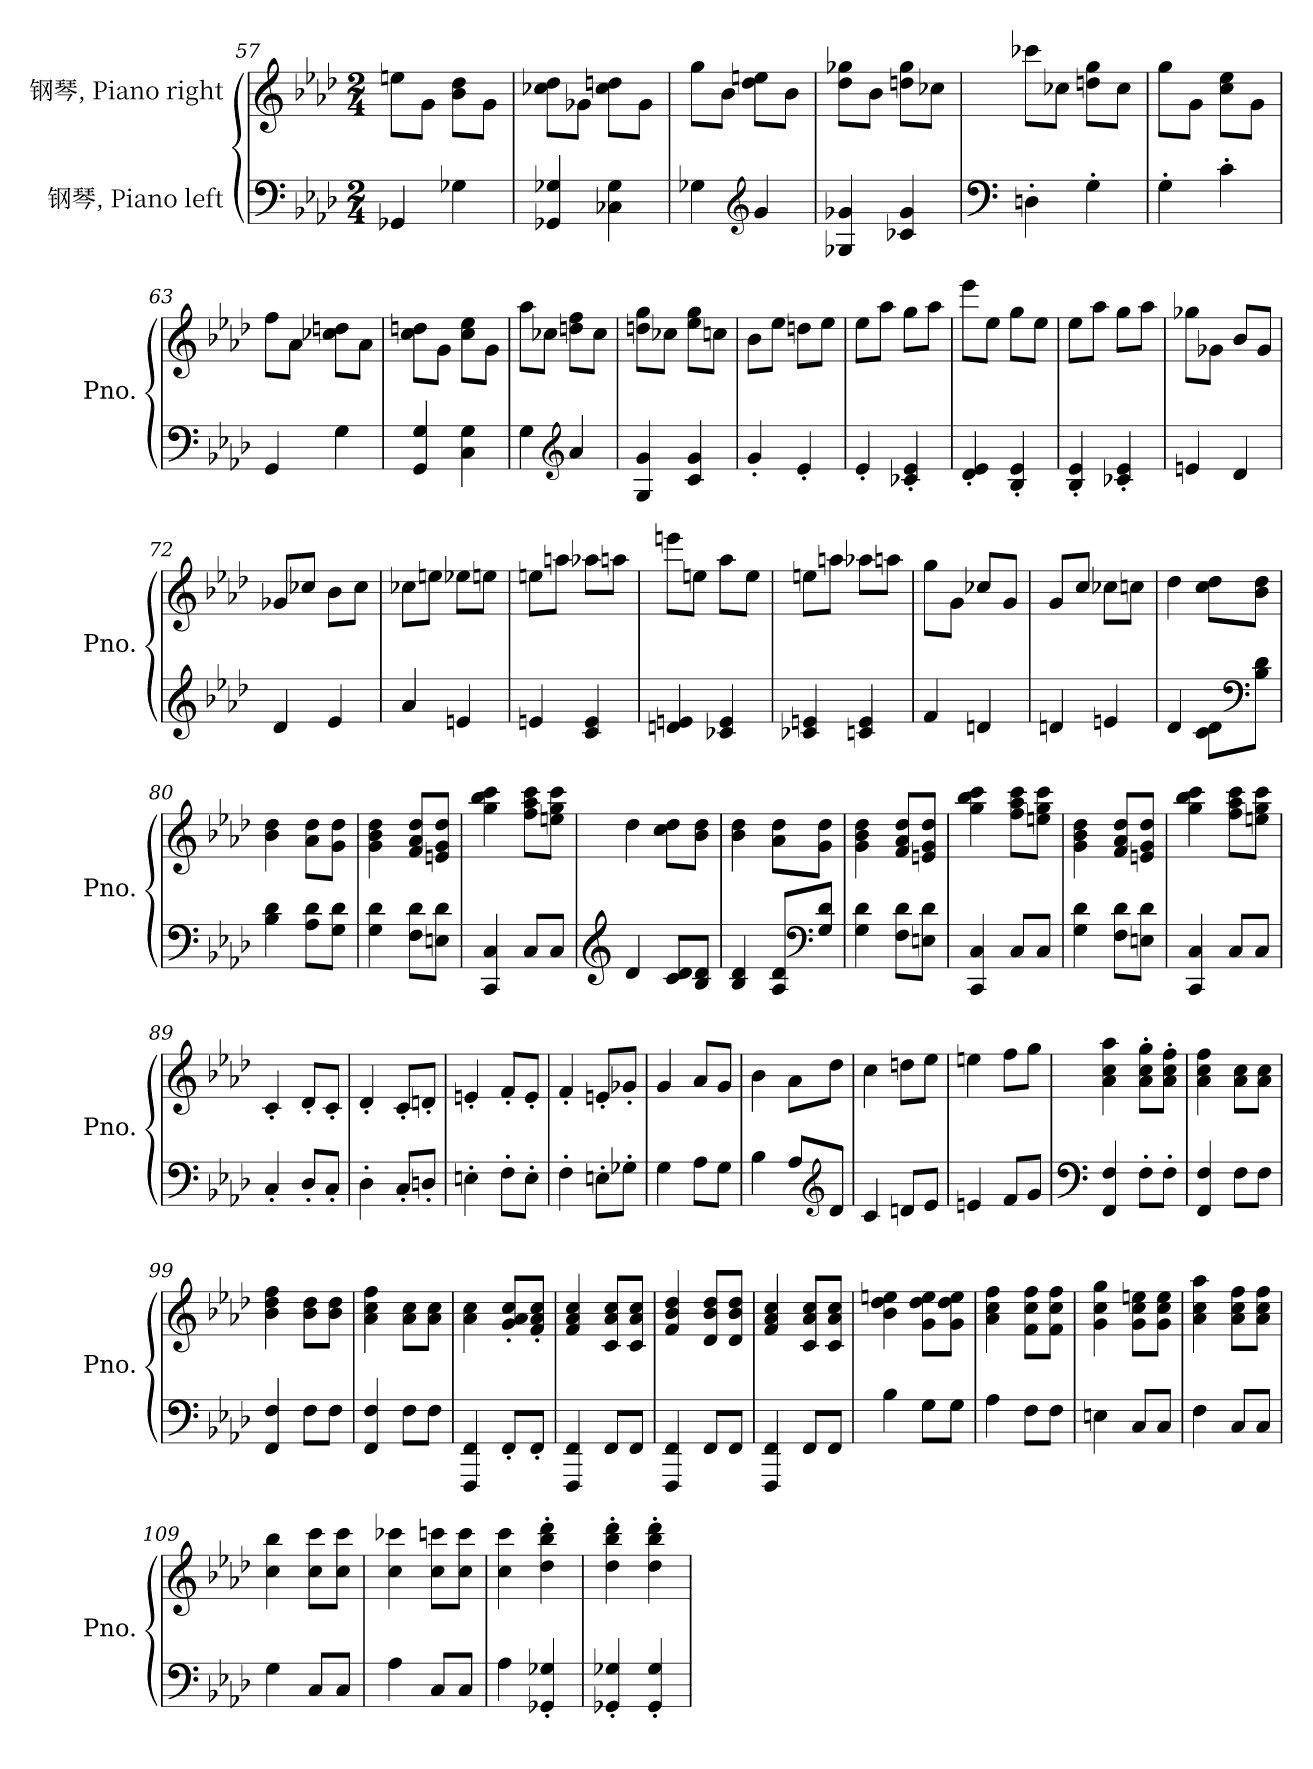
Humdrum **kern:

**kern	**kern
*part2	*part1
*staff2	*staff1
*I"钢琴, Piano left	*I"钢琴, Piano right
*I'Pno.	*I'Pno.
*clefF4	*clefG2
*k[b-e-a-d-]	*k[b-e-a-d-]
*M2/4	*M2/4
=57	=57
4GG-X/	8een\L
.	8g\J
4G-X\	8b-\ 8dd-\L
.	8g\J
=58	=58
4GG-X/ 4G-X/	8cc-X\ 8dd-\L
.	8g-X\J
4C-X\ 4G-\	8cc-\ 8ddn\L
.	8g-\J
=59	=59
*	*MM226
4G-X\	8gg\L
.	8b-\J
*clefG2	*
4g/	8dd-\ 8een\L
.	8b-\J
!!LO:LB:g=z
=60	=60
4G-X/ 4g-X/	8dd-\ 8gg-X\L
.	8b-\J
4c-X/ 4g-/	8ddn\ 8gg-\L
.	8cc-X\J
=61	=61
*clefF4	*
*	*MM226
4Dn'\	8ccc-X\L
.	8cc-X\J
4G'\	8ddn\ 8gg\L
.	8cc-\J
=62	=62
4G'\	8gg\L
.	8g\J
4c'\	8cc\ 8ee-\L
.	8g\J
=63	=63
4GG/	8ff\L
.	8a-\J
4G\	8cc-X\ 8ddn\L
.	8a-\J
=64	=64
4GG/ 4G/	8cc\ 8ddn\L
.	8g\J
4C\ 4G\	8cc\ 8ee-\L
.	8g\J
=65	=65
4G\	8aa-\L
.	8cc-X\J
*clefG2	*
4a-/	8ddn\ 8ff\L
.	8cc-\J
!!LO:LB:g=z
=66	=66
4G/ 4g/	8ddn\ 8gg\L
.	8cc-X\J
4c/ 4g/	8ee-\ 8gg\L
.	8ccn\J
=67	=67
*	*MM226
4g'/	8b-\L
.	8ee-\J
4e-'/	8ddn\L
.	8ee-\J
=68	=68
4e-'/	8ee-\L
.	8aa-\J
4c-X/' 4e-/'	8gg\L
.	8aa-\J
=69	=69
*	*MM226
4d-/' 4e-/'	8eee-\L
.	8ee-\J
4B-/' 4e-/'	8gg\L
.	8ee-\J
=70	=70
4B-/' 4e-/'	8ee-\L
.	8aa-\J
4c-X/' 4e-/'	8gg\L
.	8aa-\J
=71	=71
*	*MM226
4en/	8gg-X\L
.	8g-X\J
4d-/	8b-/L
.	8g-/J
=72	=72
4d-/	8g-X/L
.	8cc-X/J
4e-/	8b-\L
.	8cc-\J
!!LO:LB:g=z
=73	=73
4a-/	8cc-X\L
.	8een\J
4en/	8ee-X\L
.	8een\J
=74	=74
4en/	8een\L
.	8aan\J
4c/ 4e/	8aa-X\L
.	8aan\J
=75	=75
*	*MM226
4dn/ 4en/	8eeen\L
.	8een\J
4c-X/ 4e/	8aa-\L
.	8ee\J
=76	=76
4c-X/ 4en/	8een\L
.	8aan\J
4cn/ 4e/	8aa-X\L
.	8aan\J
=77	=77
4f/	8gg\L
.	8g\J
4dn/	8cc-X/L
.	8g/J
=78	=78
4dn/	8g/L
.	8cc/J
4en/	8cc-X\L
.	8ccn\J
!!LO:LB:g=z
=79	=79
*	*MM226
4d-/	4dd-\
*	*MM224
8c\ 8d-\L	8cc\ 8dd-\L
*clefF4	*
8B-\ 8d-\J	8b-\ 8dd-\J
=80	=80
*	*MM226
4B-\ 4d-\	4b-\ 4dd-\
*	*MM224
8A-\ 8d-\L	8a-\ 8dd-\L
8G\ 8d-\J	8g\ 8dd-\J
=81	=81
*	*MM226
4G\ 4d-\	4g\ 4b-\ 4dd-\
*	*MM224
8F\ 8d-\L	8f/ 8a-/ 8dd-/L
*	*MM203
8En\ 8d-\J	8en/ 8g/ 8dd-/J
=82	=82
*	*MM221
4CC/ 4C/	4gg\ 4bb-\ 4ccc\
*	*MM212
8C/L	8ff\ 8aa-\ 8ccc\L
8C/J	8een\ 8gg\ 8ccc\J
=83	=83
*clefG2	*
*	*MM226
4d-/	4dd-\
*	*MM224
8c/ 8d-/L	8cc\ 8dd-\L
8B-/ 8d-/J	8b-\ 8dd-\J
=84	=84
*	*MM226
4B-/ 4d-/	4b-\ 4dd-\
*	*MM224
8A-/ 8d-/L	8a-\ 8dd-\L
*clefF4	*
8G/ 8d-/J	8g\ 8dd-\J
=85	=85
*	*MM226
4G\ 4d-\	4g\ 4b-\ 4dd-\
*	*MM224
8F\ 8d-\L	8f/ 8a-/ 8dd-/L
*	*MM203
8En\ 8d-\J	8en/ 8g/ 8dd-/J
!!LO:LB:g=z
=86	=86
*	*MM221
4CC/ 4C/	4gg\ 4bb-\ 4ccc\
*	*MM212
8C/L	8ff\ 8aa-\ 8ccc\L
8C/J	8een\ 8gg\ 8ccc\J
=87	=87
*	*MM226
4G\ 4d-\	4g\ 4b-\ 4dd-\
*	*MM224
8F\ 8d-\L	8f/ 8a-/ 8dd-/L
*	*MM198
8En\ 8d-\J	8en/ 8g/ 8dd-/J
=88	=88
*	*MM217
4CC/ 4C/	4gg\ 4bb-\ 4ccc\
*	*MM209
8C/L	8ff\ 8aa-\ 8ccc\L
8C/J	8een\ 8gg\ 8ccc\J
=89	=89
*	*MM226
4C'/	4c'/
8D-'/L	8d-'/L
8C'/J	8c'/J
=90	=90
4D-'\	4d-'/
8C'/L	8c'/L
8Dn'/J	8dn'/J
=91	=91
4En'\	4en'/
8F'\L	8f'/L
8E'\J	8e'/J
=92	=92
4F'\	4f'/
8En'\L	8en'/L
8G-X'\J	8g-X'/J
=93	=93
4G\	4g/
8A-\L	8a-/L
8G\J	8g/J
!!LO:PB:g=z
=94	=94
4B-\	4b-\
8A-/L	8a-\L
*clefG2	*
8d-/J	8dd-\J
=95	=95
*	*MM227
4c/	4cc\
8dn/L	8ddn\L
8e-/J	8ee-\J
=96	=96
4en/	4een\
8f/L	8ff\L
*	*MM205
8g/J	8gg\J
=97	=97
*clefF4	*
*	*MM226
4FF/ 4F/	4a-\ 4cc\ 4aa-\
*	*MM224
8F'\L	8a-\' 8cc\' 8gg\'L
8F'\J	8a-\' 8cc\' 8ff\'J
=98	=98
*	*MM226
4FF/ 4F/	4a-\ 4cc\ 4ff\
*	*MM224
8F\L	8a-\ 8cc\L
8F\J	8a-\ 8cc\J
=99	=99
*	*MM226
4FF/ 4F/	4b-\ 4dd-\ 4ff\
*	*MM224
8F\L	8b-\ 8dd-\L
8F\J	8b-\ 8dd-\J
=100	=100
*	*MM226
4FF/ 4F/	4a-\ 4cc\ 4ff\
*	*MM220
8F\L	8a-\ 8cc\L
8F\J	8a-\ 8cc\J
=101	=101
*	*MM226
4FFF/ 4FF/	4a-\ 4cc\
*	*MM224
8FF'/L	8g/' 8a-/' 8cc/'L
8FF'/J	8f/' 8a-/' 8cc/'J
=102	=102
*	*MM226
4FFF/ 4FF/	4f/ 4a-/ 4cc/
*	*MM224
8FF/L	8c/ 8a-/ 8cc/L
8FF/J	8c/ 8a-/ 8cc/J
!!LO:LB:g=z
=103	=103
*	*MM226
4FFF/ 4FF/	4f/ 4b-/ 4dd-/
*	*MM224
8FF/L	8d-/ 8b-/ 8dd-/L
8FF/J	8d-/ 8b-/ 8dd-/J
=104	=104
*	*MM226
4FFF/ 4FF/	4f/ 4a-/ 4cc/
*	*MM221
8FF/L	8c/ 8a-/ 8cc/L
8FF/J	8c/ 8a-/ 8cc/J
=105	=105
*	*MM226
4B-\	4b-\ 4dd-\ 4een\
*	*MM224
8G\L	8g\ 8dd-\ 8ee\L
8G\J	8g\ 8dd-\ 8ee\J
=106	=106
*	*MM226
4A-\	4a-\ 4cc\ 4ff\
*	*MM224
8F\L	8f\ 8cc\ 8ff\L
8F\J	8f\ 8cc\ 8ff\J
=107	=107
*	*MM226
4En\	4g\ 4cc\ 4gg\
*	*MM224
8C/L	8g\ 8cc\ 8een\L
8C/J	8g\ 8cc\ 8ee\J
=108	=108
*	*MM226
4F\	4a-\ 4cc\ 4aa-\
*	*MM224
8C/L	8a-\ 8cc\ 8ff\L
8C/J	8a-\ 8cc\ 8ff\J
=109	=109
*	*MM226
4G\	4cc\ 4bb-\
*	*MM224
8C/L	8cc\ 8ccc\L
8C/J	8cc\ 8ccc\J
=110	=110
*	*MM226
4A-\	4cc\ 4ccc-X\
*	*MM224
8C/L	8cc\ 8cccn\L
8C/J	8cc\ 8ccc\J
=111	=111
*	*MM214
4A-\	4cc\ 4ccc\
*	*MM216
4GG-X/' 4G-X/'	4dd-\' 4bb-\' 4ddd-\'
!!LO:LB:g=z
=112	=112
4GG-X/' 4G-X/'	4dd-\' 4bb-\' 4ddd-\'
4GG-/' 4G-/'	4dd-\' 4bb-\' 4ddd-\'
=	=
*-	*-
